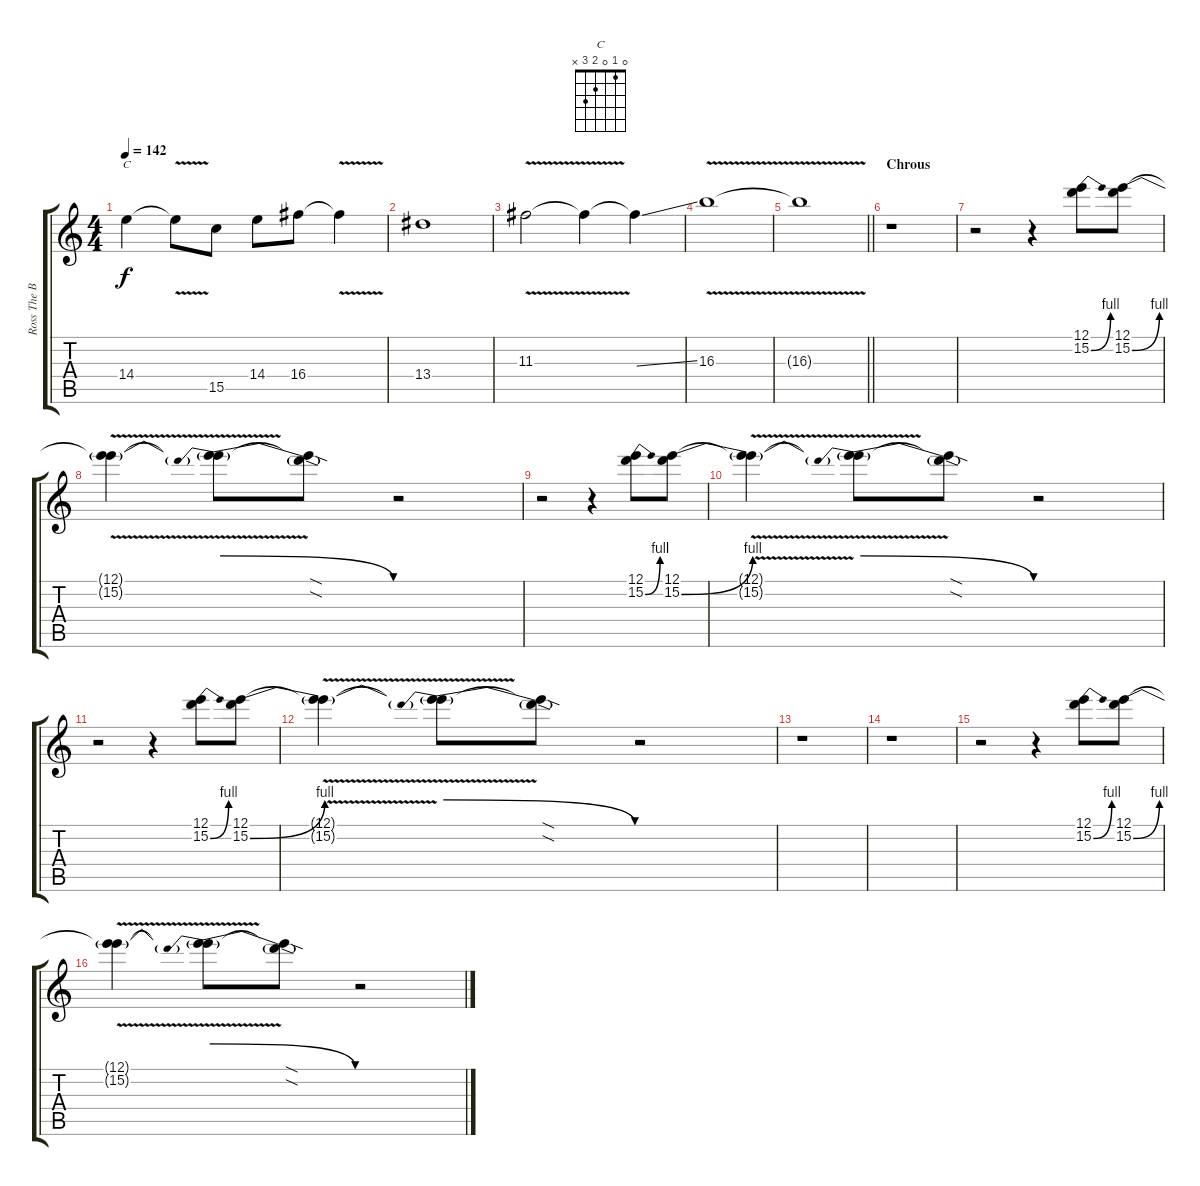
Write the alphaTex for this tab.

\track ("Ross The Boss-Lead" "Ross The B") {instrument distortionguitar}
\staff {score tabs}
\tuning (E4 B3 G3 D3 A2 E2) {hide}
\chord ("C" 0 1 0 2 3 x)
\ts (4 4)
\tempo 142
\clef g2
\ks c
14.4.4{ch "C" dy f} 14.4{v t}.8 15.5.8 14.4.8 16.4.8 16.4{v t}.4 |
13.4.1 |
11.3{v}.2 11.3{t}.4 11.3{ss t}.4 |
16.3{v}.1{volume 9} |
\barLineRight lightlight
16.3{v t}.1 |
\section ("" "Chrous")
r.1 |
r.2 r.4 (12.1 15.2{be (bend 0 0 60 4)}).8 (12.1 15.2{be (bend 0 0 60 4)}).8 |
(12.1{v t} 15.2{v t}).4 (12.1{t} 15.2{be (prebendrelease 0 4 60 0) t}).8 (12.1{sod t} 15.2{sod t}).8 r.2 |
r.2 r.4 (12.1 15.2{be (bend 0 0 60 4)}).8 (12.1 15.2{be (bend 0 0 60 4)}).8 |
(12.1{v t} 15.2{v t}).4 (12.1{t} 15.2{be (prebendrelease 0 4 60 0) t}).8 (12.1{sod t} 15.2{sod t}).8 r.2 |
r.2 r.4 (12.1 15.2{be (bend 0 0 60 4)}).8 (12.1 15.2{be (bend 0 0 60 4)}).8 |
(12.1{v t} 15.2{v t}).4 (12.1{t} 15.2{be (prebendrelease 0 4 60 0) t}).8 (12.1{sod t} 15.2{sod t}).8 r.2 |
r.1 |
r.1 |
r.2 r.4 (12.1 15.2{be (bend 0 0 60 4)}).8 (12.1 15.2{be (bend 0 0 60 4)}).8 |
(12.1{v t} 15.2{v t}).4 (12.1{t} 15.2{be (prebendrelease 0 4 60 0) t}).8 (12.1{sod t} 15.2{sod t}).8 r.2
